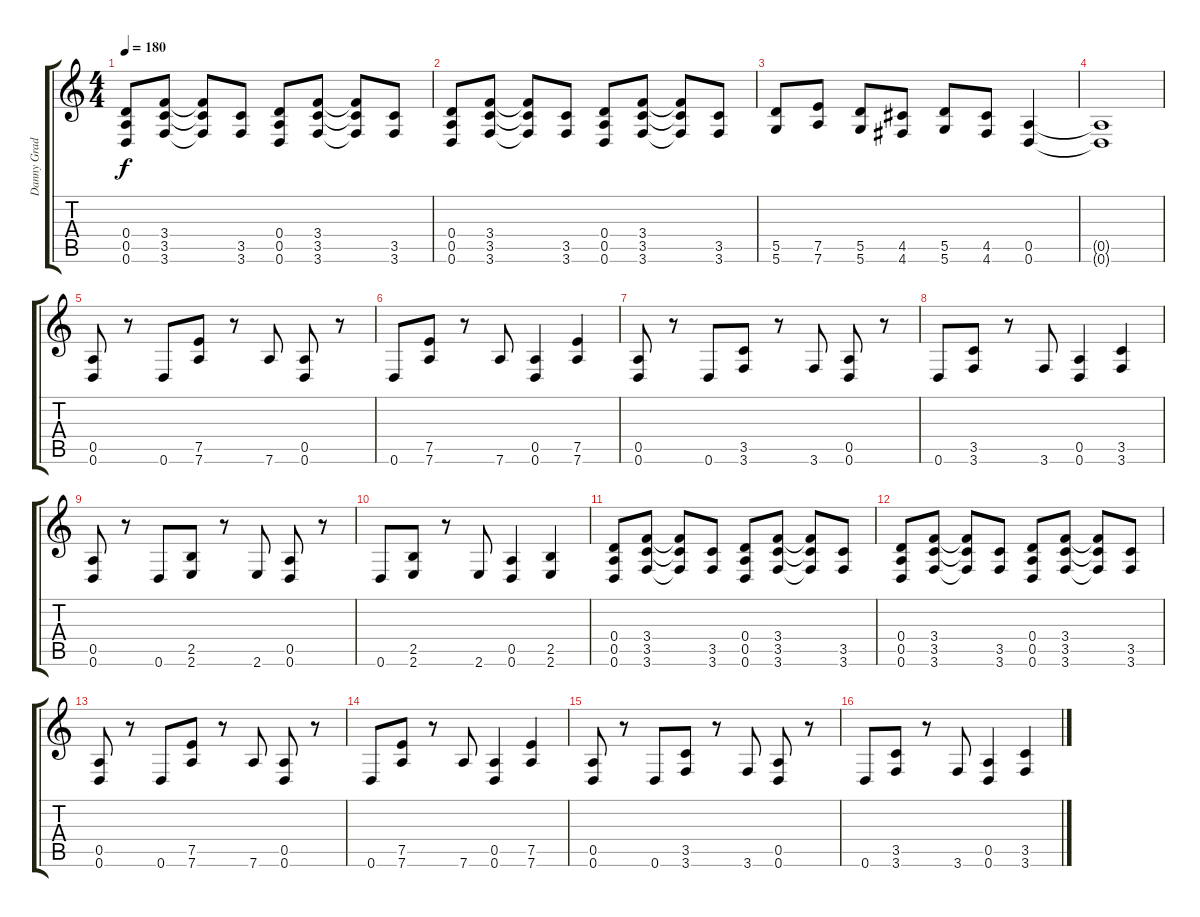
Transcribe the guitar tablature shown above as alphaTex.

\track ("Danny Grady" "Danny Grad") {instrument distortionguitar}
\staff {score tabs}
\tuning (E4 B3 G3 D3 A2 D2) {hide}
\ts (4 4)
\tempo 180
\clef g2
\ks c
(0.4 0.5 0.6).8{dy f instrument distortionguitar} (3.4 3.5 3.6).8 (3.4{t} 3.5{t} 3.6{t}).8 (3.5 3.6).8 (0.4 0.5 0.6).8 (3.4 3.5 3.6).8 (3.4{t} 3.5{t} 3.6{t}).8 (3.5 3.6).8 |
(0.4 0.5 0.6).8 (3.4 3.5 3.6).8 (3.4{t} 3.5{t} 3.6{t}).8 (3.5 3.6).8 (0.4 0.5 0.6).8 (3.4 3.5 3.6).8 (3.4{t} 3.5{t} 3.6{t}).8 (3.5 3.6).8 |
(5.5 5.6).8 (7.5 7.6).8 (5.5 5.6).8 (4.5 4.6).8 (5.5 5.6).8 (4.5 4.6).8 (0.5 0.6).4 |
(0.5{t} 0.6{t}).1 |
(0.5 0.6).8 r.8 0.6.8 (7.5 7.6).8 r.8 7.6.8 (0.5 0.6).8 r.8 |
0.6.8 (7.5 7.6).8 r.8 7.6.8 (0.5 0.6).4 (7.5 7.6).4 |
(0.5 0.6).8 r.8 0.6.8 (3.5 3.6).8 r.8 3.6.8 (0.5 0.6).8 r.8 |
0.6.8 (3.5 3.6).8 r.8 3.6.8 (0.5 0.6).4 (3.5 3.6).4 |
(0.5 0.6).8 r.8 0.6.8 (2.5 2.6).8 r.8 2.6.8 (0.5 0.6).8 r.8 |
0.6.8 (2.5 2.6).8 r.8 2.6.8 (0.5 0.6).4 (2.5 2.6).4 |
(0.4 0.5 0.6).8 (3.4 3.5 3.6).8 (3.4{t} 3.5{t} 3.6{t}).8 (3.5 3.6).8 (0.4 0.5 0.6).8 (3.4 3.5 3.6).8 (3.4{t} 3.5{t} 3.6{t}).8 (3.5 3.6).8 |
(0.4 0.5 0.6).8 (3.4 3.5 3.6).8 (3.4{t} 3.5{t} 3.6{t}).8 (3.5 3.6).8 (0.4 0.5 0.6).8 (3.4 3.5 3.6).8 (3.4{t} 3.5{t} 3.6{t}).8 (3.5 3.6).8 |
(0.5 0.6).8 r.8 0.6.8 (7.5 7.6).8 r.8 7.6.8 (0.5 0.6).8 r.8 |
0.6.8 (7.5 7.6).8 r.8 7.6.8 (0.5 0.6).4 (7.5 7.6).4 |
(0.5 0.6).8 r.8 0.6.8 (3.5 3.6).8 r.8 3.6.8 (0.5 0.6).8 r.8 |
0.6.8 (3.5 3.6).8 r.8 3.6.8 (0.5 0.6).4 (3.5 3.6).4
